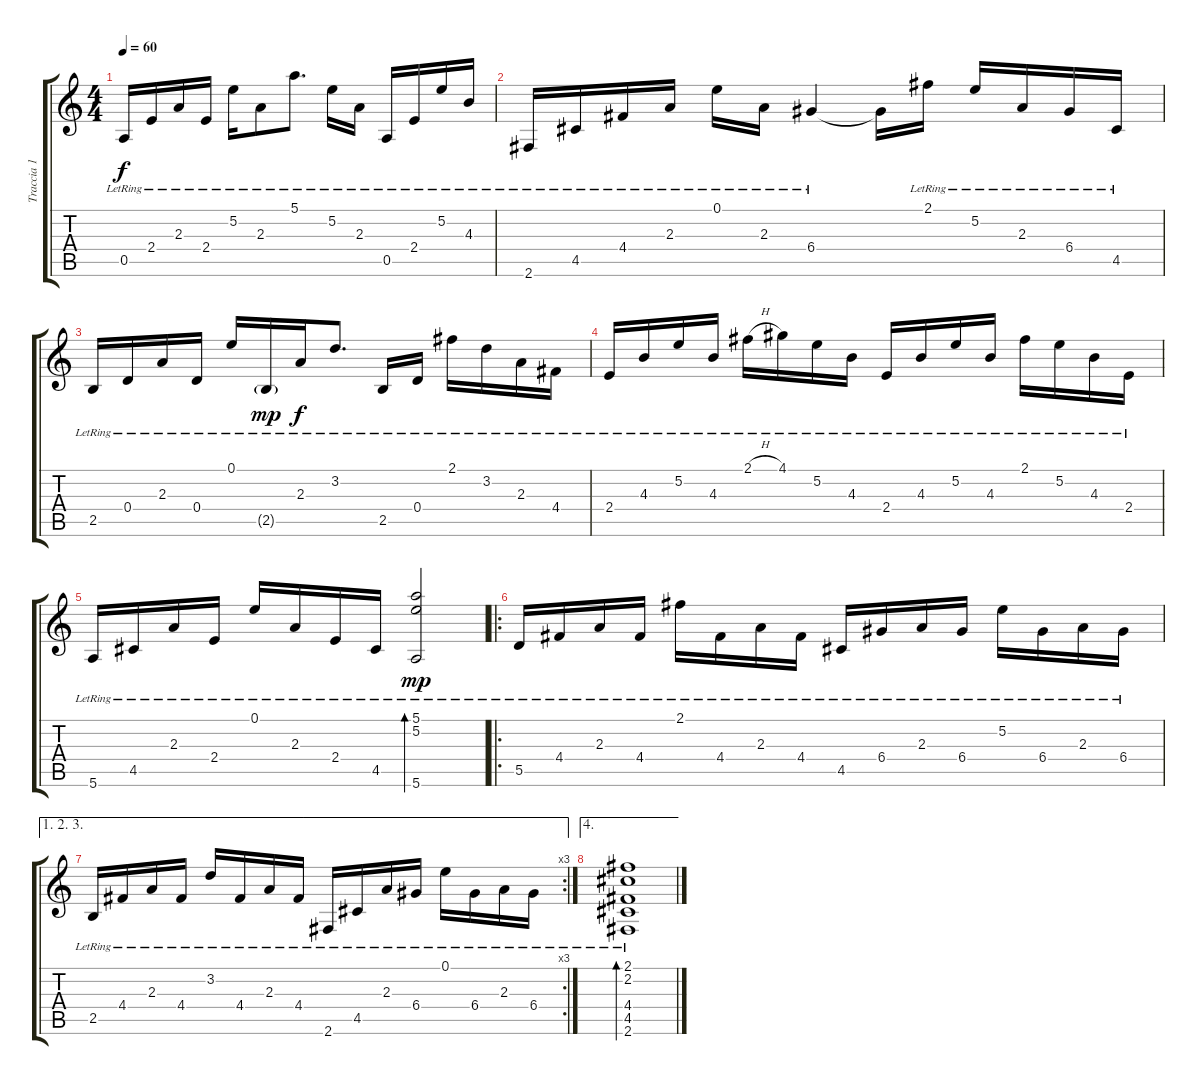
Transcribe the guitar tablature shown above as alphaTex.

\track ("Traccia 1" "Traccia 1") {instrument acousticguitarsteel}
\staff {score tabs}
\tuning (E4 B3 G3 D3 A2 E2) {hide}
\ts (4 4)
\tempo 60
\clef g2
\ks c
0.5{lr}.16{dy f} 2.4{lr}.16 2.3{lr}.16 2.4{lr}.16 5.2{lr}.16 2.3{lr}.8 5.1{lr}.8{d} 5.2{lr}.16 2.3{lr}.16 0.5{lr}.16 2.4{lr}.16 5.2{lr}.16 4.3{lr}.16 |
2.6{lr}.16 4.5{lr}.16 4.4{lr}.16 2.3{lr}.16 0.1{lr}.16 2.3{lr}.16 6.4{lr}.4 6.4{t}.16 2.1{lr}.16 5.2{lr}.16 2.3{lr}.16 6.4{lr}.16 4.5{lr}.16 |
2.5{lr}.16 0.4{lr}.16 2.3{lr}.16 0.4{lr}.16 0.1{lr}.16 2.5{g lr}.16{dy mp} 2.3{lr}.16{dy f} 3.2{lr}.8{d} 2.5{lr}.16 0.4{lr}.16 2.1{lr}.16 3.2{lr}.16 2.3{lr}.16 4.4{lr}.16 |
2.4{lr}.16 4.3{lr}.16 5.2{lr}.16 4.3{lr}.16 2.1{h lr}.16 4.1{lr}.16 5.2{lr}.16 4.3{lr}.16 2.4{lr}.16 4.3{lr}.16 5.2{lr}.16 4.3{lr}.16 2.1{lr}.16 5.2{lr}.16 4.3{lr}.16 2.4{lr}.16 |
5.6{lr}.16 4.5{lr}.16 2.3{lr}.16 2.4{lr}.16 0.1{lr}.16 2.3{lr}.16 2.4{lr}.16 4.5{lr}.16 (5.1{lr} 5.2{lr} 5.6{lr}).2{bd 120 dy mp} |
\ro
5.5{lr}.16 4.4{lr}.16 2.3{lr}.16 4.4{lr}.16 2.1{lr}.16 4.4{lr}.16 2.3{lr}.16 4.4{lr}.16 4.5{lr}.16 6.4{lr}.16 2.3{lr}.16 6.4{lr}.16 5.2{lr}.16 6.4{lr}.16 2.3{lr}.16 6.4{lr}.16 |
\ae (1 2 3)
\rc 3
2.5{lr}.16 4.4{lr}.16 2.3{lr}.16 4.4{lr}.16 3.2{lr}.16 4.4{lr}.16 2.3{lr}.16 4.4{lr}.16 2.6{lr}.16 4.5{lr}.16 2.3{lr}.16 6.4{lr}.16 0.1{lr}.16 6.4{lr}.16 2.3{lr}.16 6.4{lr}.16 |
\ae 4
(2.1{lr} 2.2{lr} 4.4{lr} 4.5{lr} 2.6{lr}).1{bd 120}
